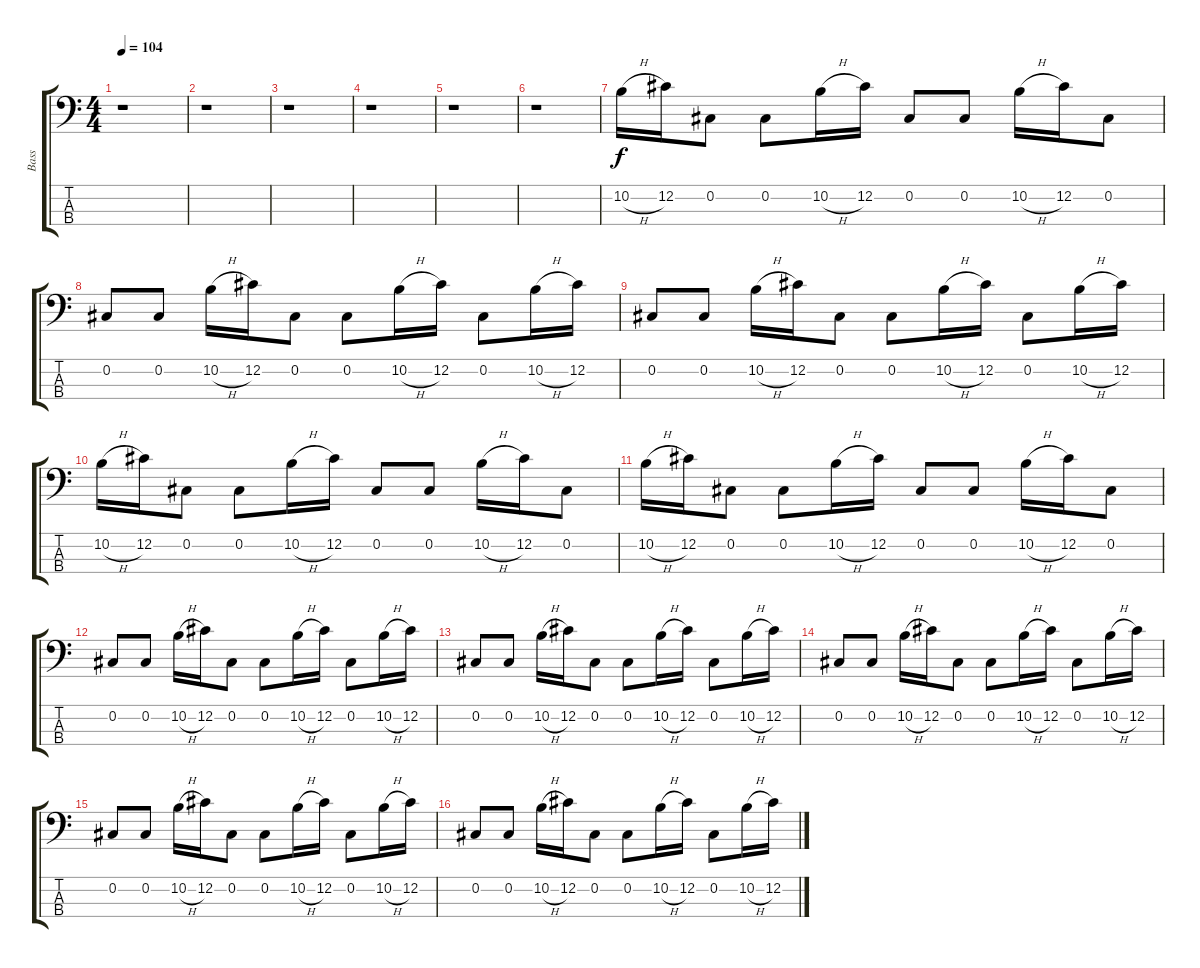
\track ("Bass" "Bass") {instrument electricbassfinger}
\staff {score tabs}
\tuning (Gb2 Db2 Ab1 Db1) {hide}
\ts (4 4)
\tempo 104
\clef f4
\ks c
r.1{dy f} |
r.1 |
r.1 |
r.1 |
r.1 |
r.1 |
10.2{h}.16 12.2.16 0.2.8 0.2.8 10.2{h}.16 12.2.16 0.2.8 0.2.8 10.2{h}.16 12.2.16 0.2.8 |
0.2.8 0.2.8 10.2{h}.16 12.2.16 0.2.8 0.2.8 10.2{h}.16 12.2.16 0.2.8 10.2{h}.16 12.2.16 |
0.2.8 0.2.8 10.2{h}.16 12.2.16 0.2.8 0.2.8 10.2{h}.16 12.2.16 0.2.8 10.2{h}.16 12.2.16 |
10.2{h}.16 12.2.16 0.2.8 0.2.8 10.2{h}.16 12.2.16 0.2.8 0.2.8 10.2{h}.16 12.2.16 0.2.8 |
10.2{h}.16 12.2.16 0.2.8 0.2.8 10.2{h}.16 12.2.16 0.2.8 0.2.8 10.2{h}.16 12.2.16 0.2.8 |
0.2.8 0.2.8 10.2{h}.16 12.2.16 0.2.8 0.2.8 10.2{h}.16 12.2.16 0.2.8 10.2{h}.16 12.2.16 |
0.2.8 0.2.8 10.2{h}.16 12.2.16 0.2.8 0.2.8 10.2{h}.16 12.2.16 0.2.8 10.2{h}.16 12.2.16 |
0.2.8 0.2.8 10.2{h}.16 12.2.16 0.2.8 0.2.8 10.2{h}.16 12.2.16 0.2.8 10.2{h}.16 12.2.16 |
0.2.8 0.2.8 10.2{h}.16 12.2.16 0.2.8 0.2.8 10.2{h}.16 12.2.16 0.2.8 10.2{h}.16 12.2.16 |
0.2.8 0.2.8 10.2{h}.16 12.2.16 0.2.8 0.2.8 10.2{h}.16 12.2.16 0.2.8 10.2{h}.16 12.2.16
